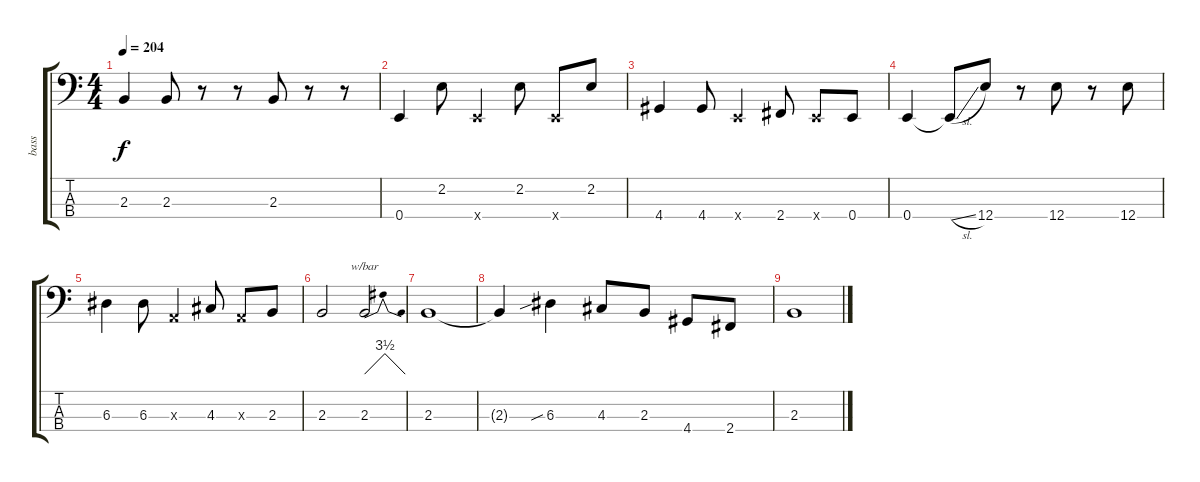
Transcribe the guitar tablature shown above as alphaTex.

\track ("bass" "bass") {instrument electricbassfinger}
\staff {score tabs}
\tuning (G2 D2 A1 E1) {hide}
\ts (4 4)
\tempo 204
\clef f4
\ks c
2.3.4{dy f} 2.3.8 r.8 r.8 2.3.8 r.8 r.8 |
0.4.4 2.2.8 0.4{x}.4 2.2.8 0.4{x}.8 2.2.8 |
4.4.4 4.4.8 0.4{x}.4 2.4.8 0.4{x}.8 0.4.8 |
0.4.4 0.4{sl t}.8 12.4.8 r.8 12.4.8 r.8 12.4.8 |
6.3.4 6.3.8 0.3{x}.4 4.3.8 0.3{x}.8 2.3.8 |
2.3.2 2.3.2{tbe (dip default 0 0 30 14 60 0)} |
2.3.1 |
2.3{t}.4 6.3{sib}.4 4.3.8 2.3.8 4.4.8 2.4.8 |
2.3.1
